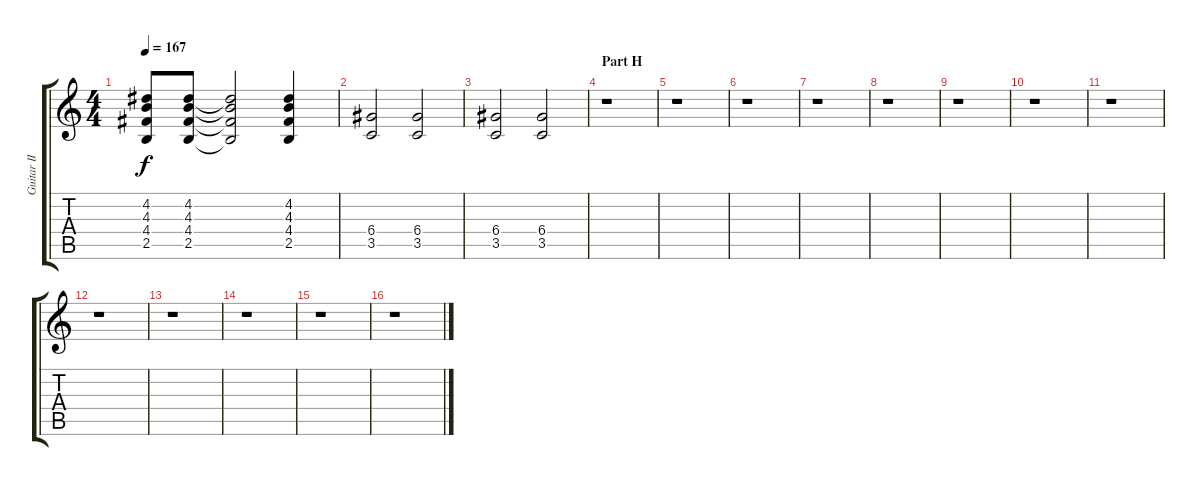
\track ("Guitar II (Ken)" "Guitar II ") {instrument electricguitarclean}
\staff {score tabs}
\tuning (E4 B3 G3 D3 A2 E2) {hide}
\ts (4 4)
\tempo 167
\clef g2
\ks c
(4.2{t} 4.3{t} 4.4{t} 2.5{t}).8{dy f} (4.2 4.3 4.4 2.5).8 (4.2{t} 4.3{t} 4.4{t} 2.5{t}).2 (4.2 4.3 4.4 2.5).4 |
(6.4 3.5).2 (6.4 3.5).2 |
(6.4 3.5).2 (6.4 3.5).2 |
\section ("" "Part H")
r.1 |
r.1 |
r.1 |
r.1 |
r.1 |
r.1 |
r.1 |
r.1 |
r.1 |
r.1 |
r.1 |
r.1 |
r.1
